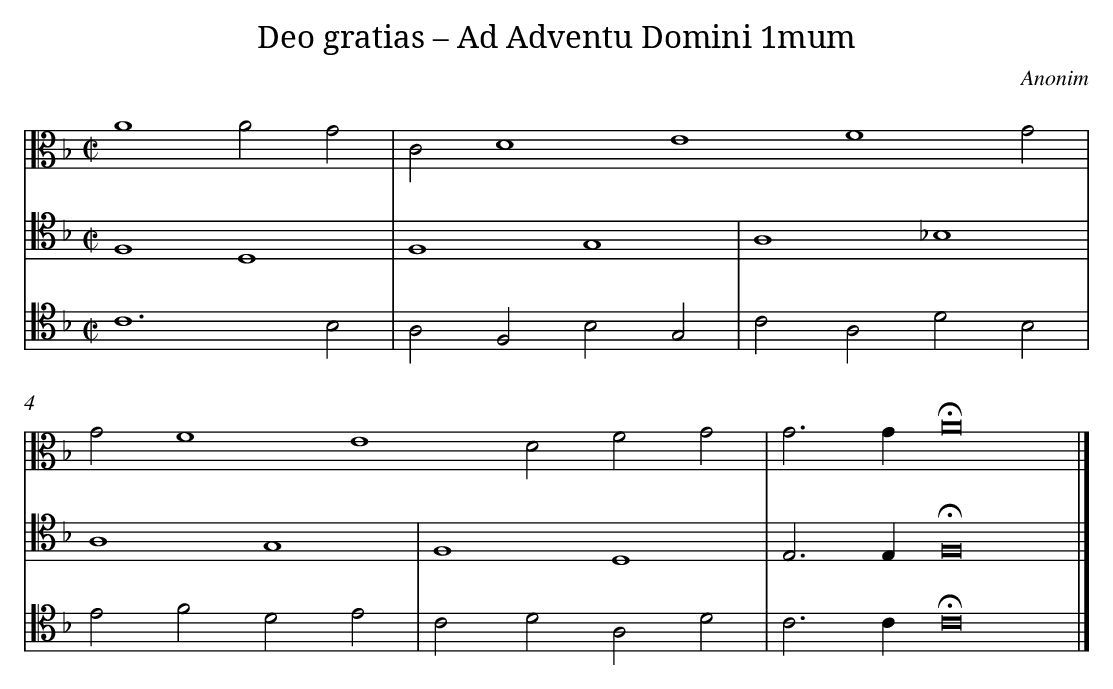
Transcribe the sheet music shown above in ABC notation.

X:1
T: Deo gratias – Ad Adventu Domini 1mum
C: Anonim
L: 1/4
M: C|
V: 1 clef=alto
V: 2 clef=tenor
V: 3 clef=tenor
K: F
[V:1] A4A2G2 |
[V:2] F,4D,4 |
[V:3] C6B,2 |
[V:1] C2D4E4 [|]
[V:2] F,4G,4 |
[V:3] A,2F,2B,2G,2 |
[V:1] F4G2 |
[V:2] A,4_B,4 |
[V:3] C2A,2D2B,2 |
[V:1] G2F4E4 [|]
[V:2] A,4G,4 |
[V:3] E2F2D2E2 |
[V:1] D2F2G2 |
[V:2] F,4D,4 |
[V:3] C2D2A,2D2 |
[V:1] G2>G2!fermata!A8 |]
[V:2] E,2>E,2!fermata!F,8 |]
[V:3] C2>C2!fermata!C8 |]
